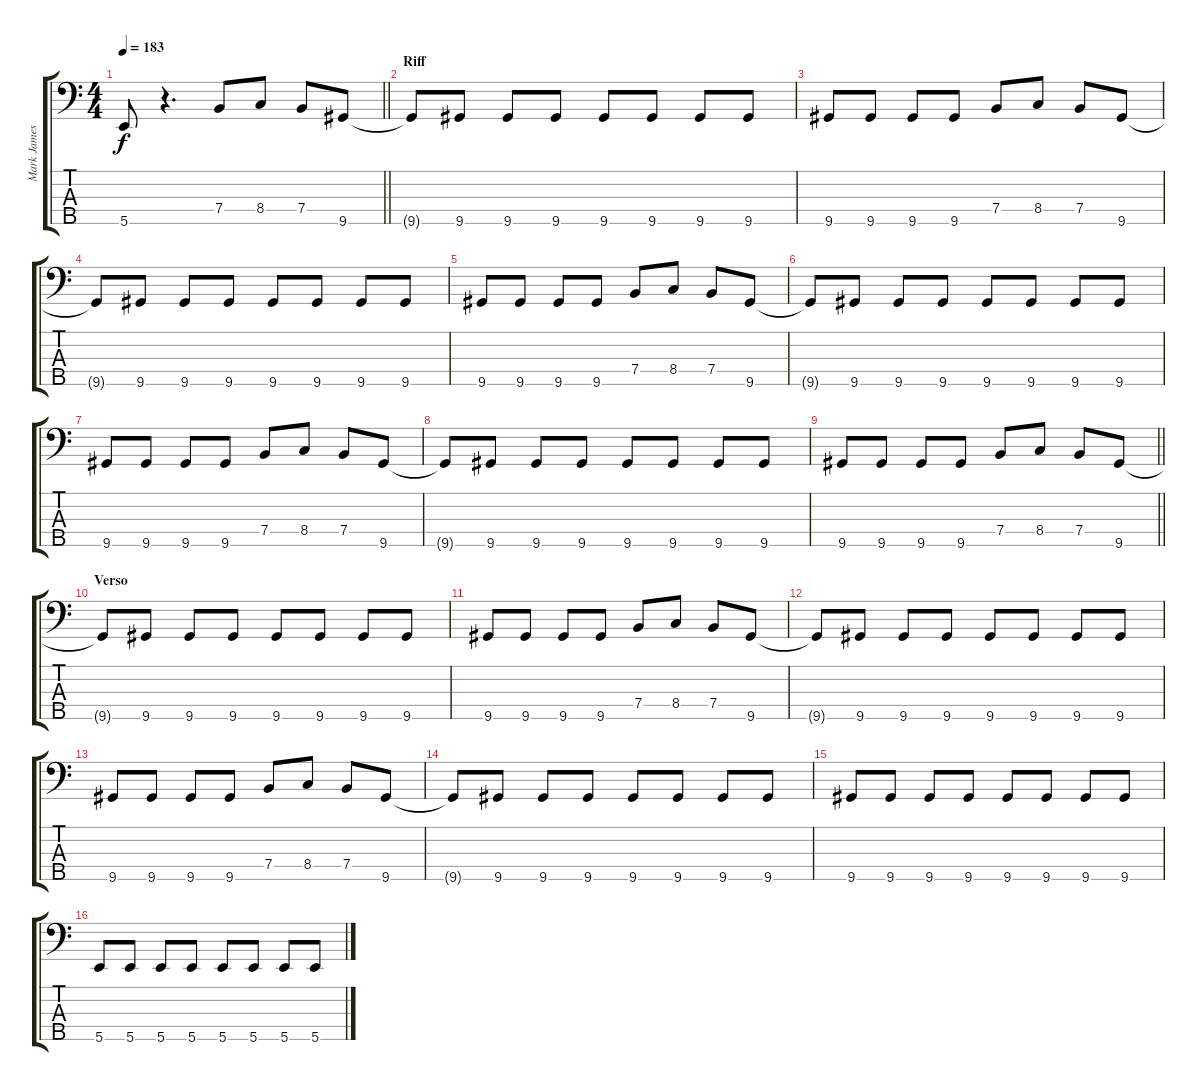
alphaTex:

\track ("Mark James" "Mark James") {instrument electricbassfinger}
\staff {score tabs}
\tuning (G2 D2 A1 E1 B0) {hide}
\ts (4 4)
\tempo 183
\clef f4
\barLineRight lightlight
\ks c
5.5.8{dy f} r.4{d} 7.4.8 8.4.8 7.4.8 9.5.8 |
\section ("" "Riff")
9.5{t}.8 9.5.8 9.5.8 9.5.8 9.5.8 9.5.8 9.5.8 9.5.8 |
9.5.8 9.5.8 9.5.8 9.5.8 7.4.8 8.4.8 7.4.8 9.5.8 |
9.5{t}.8 9.5.8 9.5.8 9.5.8 9.5.8 9.5.8 9.5.8 9.5.8 |
9.5.8 9.5.8 9.5.8 9.5.8 7.4.8 8.4.8 7.4.8 9.5.8 |
9.5{t}.8 9.5.8 9.5.8 9.5.8 9.5.8 9.5.8 9.5.8 9.5.8 |
9.5.8 9.5.8 9.5.8 9.5.8 7.4.8 8.4.8 7.4.8 9.5.8 |
9.5{t}.8 9.5.8 9.5.8 9.5.8 9.5.8 9.5.8 9.5.8 9.5.8 |
\barLineRight lightlight
9.5.8 9.5.8 9.5.8 9.5.8 7.4.8 8.4.8 7.4.8 9.5.8 |
\section ("" "Verso")
9.5{t}.8 9.5.8 9.5.8 9.5.8 9.5.8 9.5.8 9.5.8 9.5.8 |
9.5.8 9.5.8 9.5.8 9.5.8 7.4.8 8.4.8 7.4.8 9.5.8 |
9.5{t}.8 9.5.8 9.5.8 9.5.8 9.5.8 9.5.8 9.5.8 9.5.8 |
9.5.8 9.5.8 9.5.8 9.5.8 7.4.8 8.4.8 7.4.8 9.5.8 |
9.5{t}.8 9.5.8 9.5.8 9.5.8 9.5.8 9.5.8 9.5.8 9.5.8 |
9.5.8 9.5.8 9.5.8 9.5.8 9.5.8 9.5.8 9.5.8 9.5.8 |
5.5.8 5.5.8 5.5.8 5.5.8 5.5.8 5.5.8 5.5.8 5.5.8
